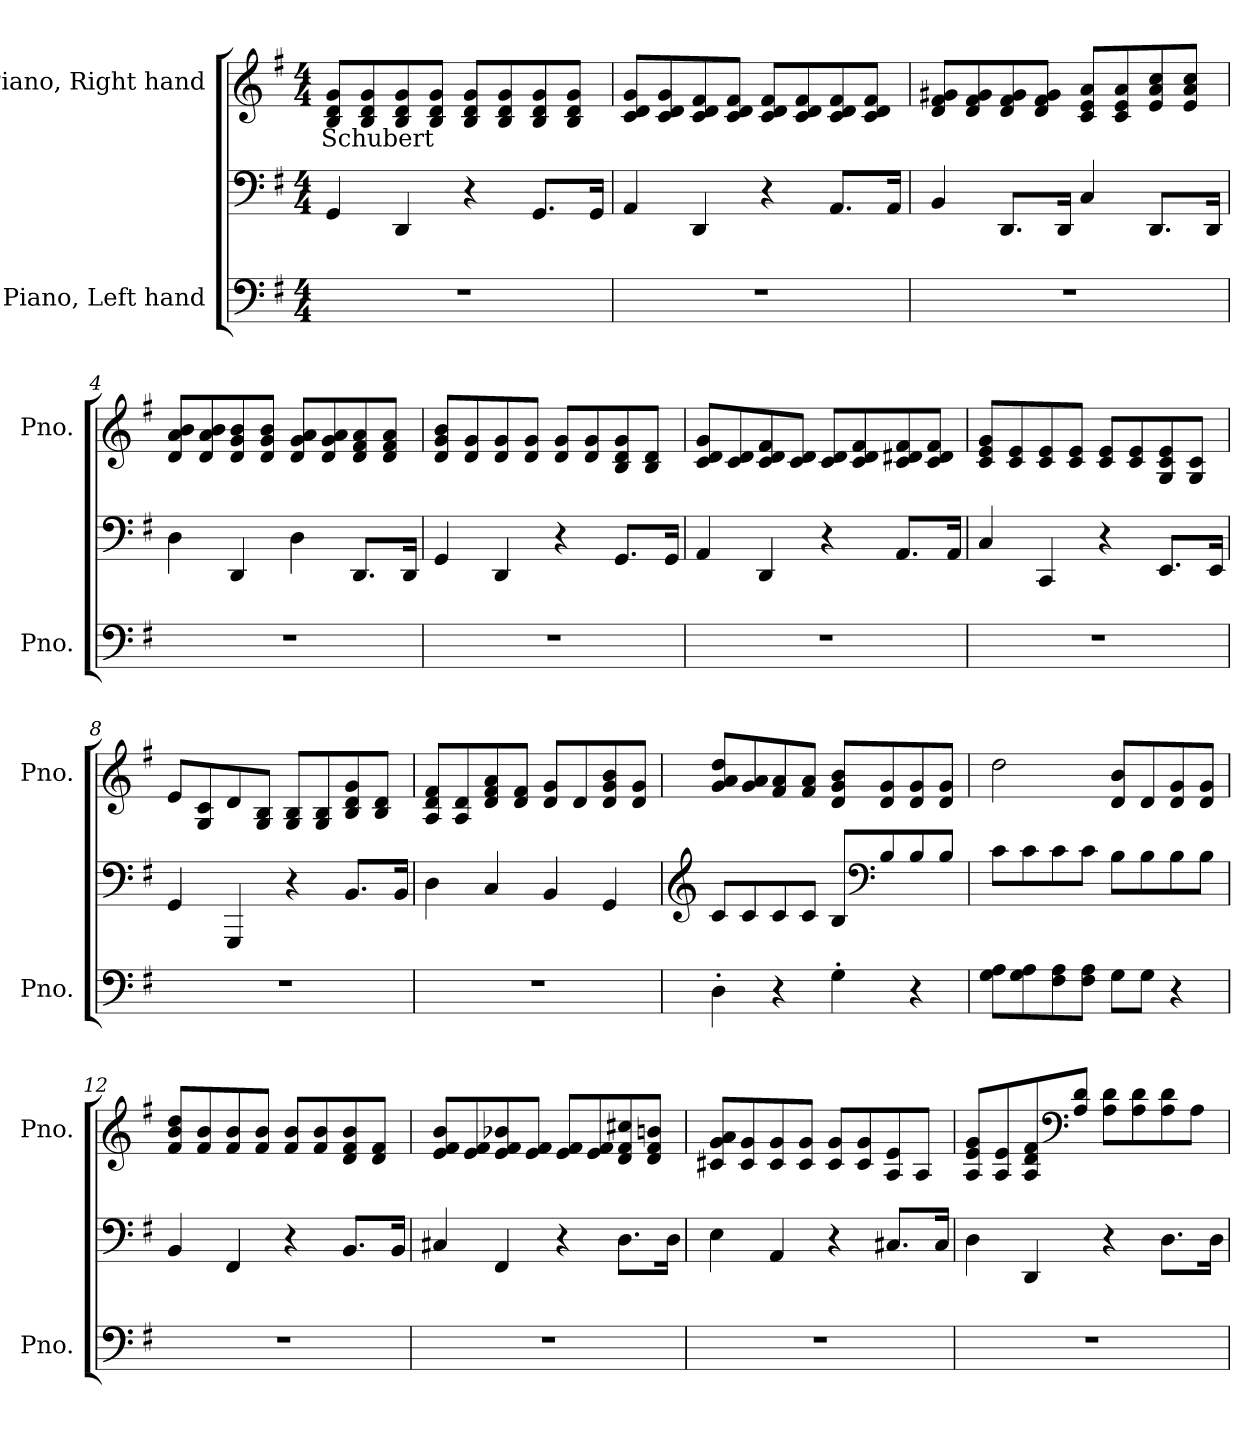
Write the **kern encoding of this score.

**kern	**kern	**kern	**text
*part2	*part2	*part1	*part1
*staff3	*staff2	*staff1	*staff1
*I"Piano, Left hand	*	*I"Piano, Right hand	*
*I'Pno.	*	*I'Pno.	*
*clefF4	*clefF4	*clefG2	*
*k[f#]	*k[f#]	*k[f#]	*
*M4/4	*M4/4	*M4/4	*
*MM120	*MM120	*MM120	*
=1	=1	=1	=1
!	!	!	!LO:LY:b
1r	4GG/	8B/ 8d/ 8g/L	Schubert
.	.	8B/ 8d/ 8g/	.
.	4DD/	8B/ 8d/ 8g/	.
.	.	8B/ 8d/ 8g/J	.
.	4r	8B/ 8d/ 8g/L	.
.	.	8B/ 8d/ 8g/	.
.	8.GG/L	8B/ 8d/ 8g/	.
.	.	8B/ 8d/ 8g/J	.
.	16GG/Jk	.	.
=2	=2	=2	=2
1r	4AA/	8c/ 8d/ 8g/L	.
.	.	8c/ 8d/ 8g/	.
.	4DD/	8c/ 8d/ 8f#/	.
.	.	8c/ 8d/ 8f#/J	.
.	4r	8c/ 8d/ 8f#/L	.
.	.	8c/ 8d/ 8f#/	.
.	8.AA/L	8c/ 8d/ 8f#/	.
.	.	8c/ 8d/ 8f#/J	.
.	16AA/Jk	.	.
!!LO:LB:g=z
=3	=3	=3	=3
1r	4BB/	8d/ 8f#/ 8g#X/L	.
.	.	8d/ 8f#/ 8g#/	.
.	8.DD/L	8d/ 8f#/ 8g#/	.
.	.	8d/ 8f#/ 8g#/J	.
.	16DD/Jk	.	.
.	4C/	8c/ 8e/ 8a/L	.
.	.	8c/ 8e/ 8a/	.
.	8.DD/L	8e/ 8a/ 8cc/	.
.	.	8e/ 8a/ 8cc/J	.
.	16DD/Jk	.	.
=4	=4	=4	=4
1r	4D\	8d/ 8a/ 8b/L	.
.	.	8d/ 8a/ 8b/	.
.	4DD/	8d/ 8g/ 8b/	.
.	.	8d/ 8g/ 8b/J	.
.	4D\	8d/ 8g/ 8a/L	.
.	.	8d/ 8g/ 8a/	.
.	8.DD/L	8d/ 8f#/ 8a/	.
.	.	8d/ 8f#/ 8a/J	.
.	16DD/Jk	.	.
=5	=5	=5	=5
1r	4GG/	8d/ 8g/ 8b/L	.
.	.	8d/ 8g/	.
.	4DD/	8d/ 8g/	.
.	.	8d/ 8g/J	.
.	4r	8d/ 8g/L	.
.	.	8d/ 8g/	.
.	8.GG/L	8B/ 8d/ 8g/	.
.	.	8B/ 8d/J	.
.	16GG/Jk	.	.
!!LO:LB:g=z
=6	=6	=6	=6
1r	4AA/	8c/ 8d/ 8g/L	.
.	.	8c/ 8d/	.
.	4DD/	8c/ 8d/ 8f#/	.
.	.	8c/ 8d/J	.
.	4r	8c/ 8d/L	.
.	.	8c/ 8d/ 8f#/	.
.	8.AA/L	8c/ 8d#X/ 8f#/	.
.	.	8c/ 8d#/ 8f#/J	.
.	16AA/Jk	.	.
=7	=7	=7	=7
1r	4C/	8c/ 8e/ 8g/L	.
.	.	8c/ 8e/	.
.	4CC/	8c/ 8e/	.
.	.	8c/ 8e/J	.
.	4r	8c/ 8e/L	.
.	.	8c/ 8e/	.
.	8.EE/L	8G/ 8c/ 8e/	.
.	.	8G/ 8c/J	.
.	16EE/Jk	.	.
=8	=8	=8	=8
1r	4GG/	8e/L	.
.	.	8G/ 8c/	.
.	4GGG/	8d/	.
.	.	8G/ 8B/J	.
.	4r	8G/ 8B/L	.
.	.	8G/ 8B/	.
.	8.BB/L	8B/ 8d/ 8g/	.
.	.	8B/ 8d/J	.
.	16BB/Jk	.	.
!!LO:LB:g=z
=9	=9	=9	=9
1r	4D\	8A/ 8d/ 8f#/L	.
.	.	8A/ 8d/	.
.	4C/	8d/ 8f#/ 8a/	.
.	.	8d/ 8f#/J	.
.	4BB/	8d/ 8g/L	.
.	.	8d/	.
.	4GG/	8d/ 8g/ 8b/	.
.	.	8d/ 8g/J	.
=10	=10	=10	=10
*	*clefG2	*	*
4D'\	8c/L	8g/ 8a/ 8dd/L	.
.	8c/	8g/ 8a/	.
4r	8c/	8f#/ 8a/	.
.	8c/J	8f#/ 8a/J	.
4G'\	8B/L	8d/ 8g/ 8b/L	.
*	*clefF4	*	*
.	8B/	8d/ 8g/	.
4r	8B/	8d/ 8g/	.
.	8B/J	8d/ 8g/J	.
=11	=11	=11	=11
8G\ 8A\L	8c\L	2dd\	.
8G\ 8A\	8c\	.	.
8F#\ 8A\	8c\	.	.
8F#\ 8A\J	8c\J	.	.
8G\L	8B\L	8d/ 8b/L	.
8G\J	8B\	8d/	.
4r	8B\	8d/ 8g/	.
.	8B\J	8d/ 8g/J	.
=12	=12	=12	=12
1r	4BB/	8f#/ 8b/ 8dd/L	.
.	.	8f#/ 8b/	.
.	4FF#/	8f#/ 8b/	.
.	.	8f#/ 8b/J	.
.	4r	8f#/ 8b/L	.
.	.	8f#/ 8b/	.
.	8.BB/L	8d/ 8f#/ 8b/	.
.	.	8d/ 8f#/J	.
.	16BB/Jk	.	.
!!LO:PB:g=z
=13	=13	=13	=13
1r	4C#X/	8e/ 8f#/ 8b/L	.
.	.	8e/ 8f#/	.
.	4FF#/	8e/ 8f#/ 8b-X/	.
.	.	8e/ 8f#/J	.
.	4r	8e/ 8f#/L	.
.	.	8e/ 8f#/	.
.	8.D\L	8d/ 8f#/ 8cc#X/	.
.	.	8d/ 8f#/ 8bn/J	.
.	16D\Jk	.	.
=14	=14	=14	=14
1r	4E\	8c#X/ 8g/ 8a/L	.
.	.	8c#/ 8g/	.
.	4AA/	8c#/ 8g/	.
.	.	8c#/ 8g/J	.
.	4r	8c#/ 8g/L	.
.	.	8c#/ 8g/	.
.	8.C#X/L	8A/ 8e/	.
.	.	8A/J	.
.	16C#/Jk	.	.
=15	=15	=15	=15
1r	4D\	8A/ 8e/ 8g/L	.
.	.	8A/ 8e/	.
.	4DD/	8A/ 8d/ 8f#/	.
*	*	*clefF4	*
.	.	8A/ 8d/J	.
.	4r	8A\ 8d\L	.
.	.	8A\ 8d\	.
.	8.D\L	8A\ 8d\	.
.	.	8A\J	.
.	16D\Jk	.	.
=	=	=	=
*-	*-	*-	*-
